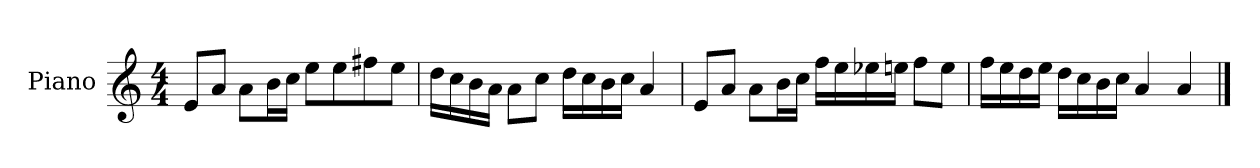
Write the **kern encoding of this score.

**kern
*part1
*staff1
*I"Piano
*I'P-no
*clefG2
*k[]
*M4/4
*MM90
=1
8e/L
8a/J
8a\L
16b\L
16cc\JJ
8ee\L
8ee\
8ff#X\
8ee\J
=2
16dd\LL
16cc\
16b\
16a\JJ
8a\L
8cc\J
16dd\LL
16cc\
16b\
16cc\JJ
4a/
=3
8e/L
8a/J
8a\L
16b\L
16cc\JJ
16ff\LL
16ee\
16ee-X\
16een\JJ
8ff\L
8ee\J
!!LO:LB:g=z
=4
16ff\LL
16ee\
16dd\
16ee\JJ
16dd\LL
16cc\
16b\
16cc\JJ
4a/
4a/
==
*-
